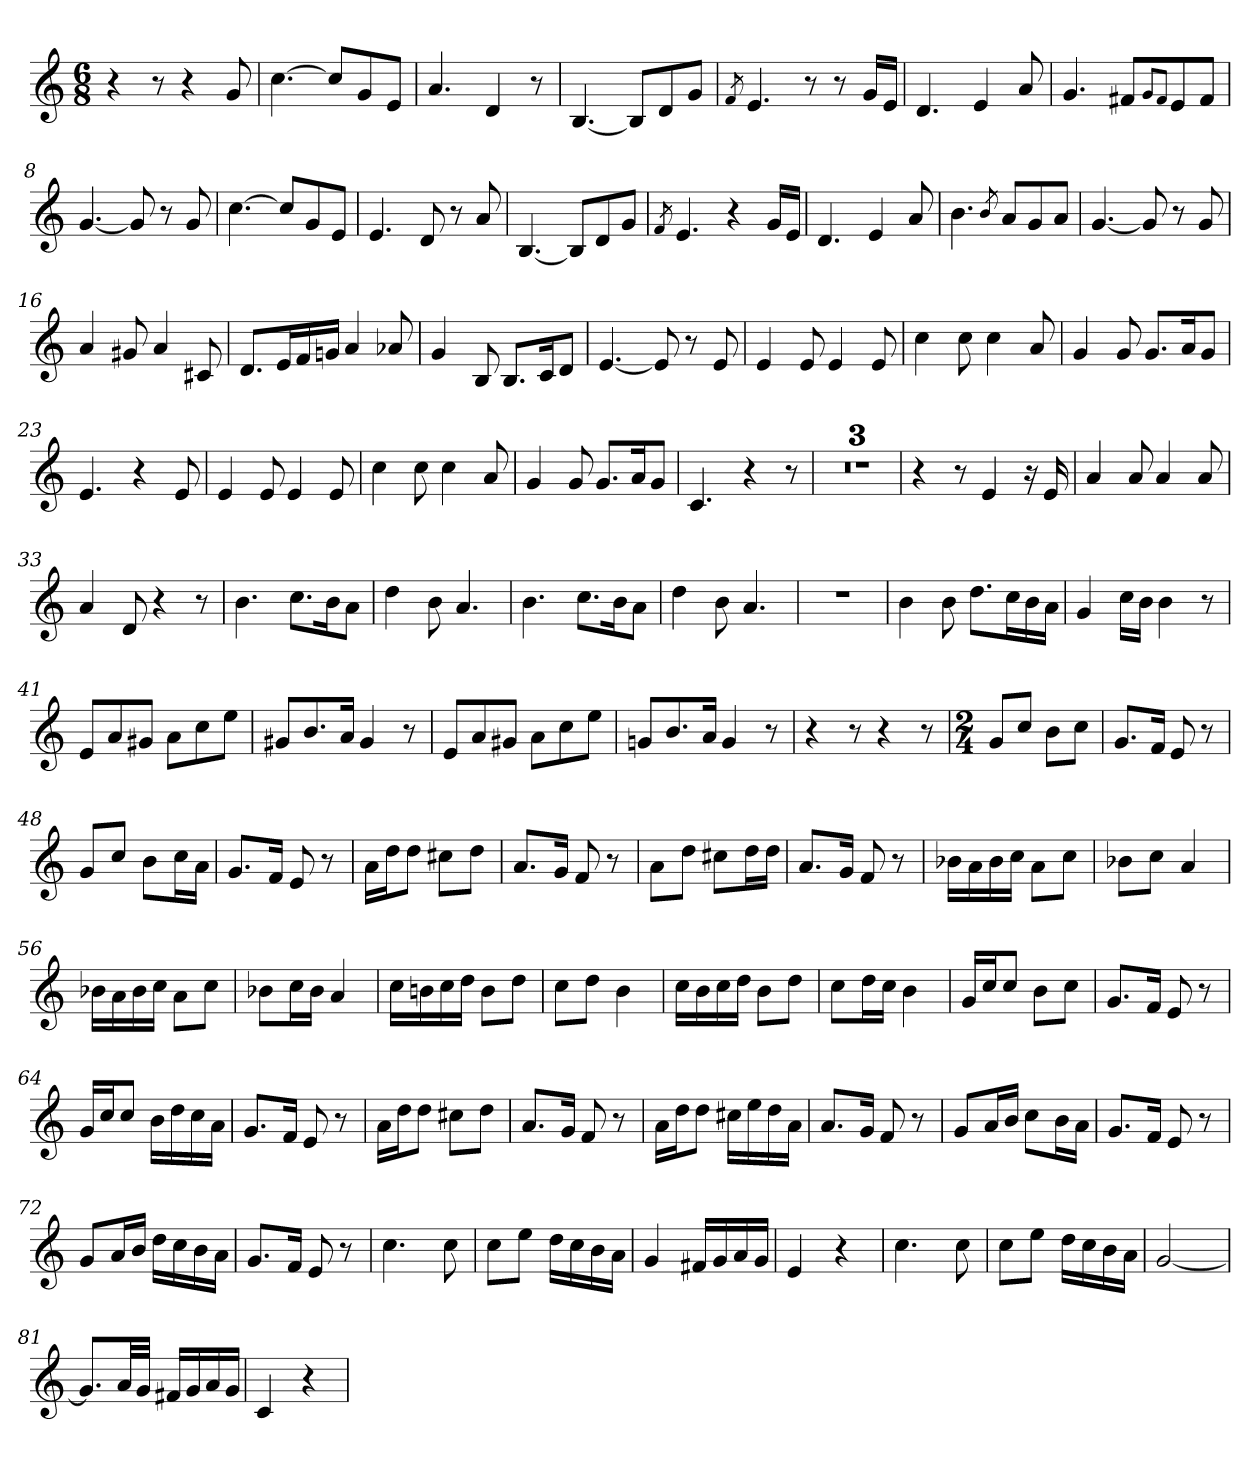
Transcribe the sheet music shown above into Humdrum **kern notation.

**kern
*part1
*staff1
*clefG2
*k[]
*M6/8
=1
4r
8r
4r
8g/
=2
[4.cc\
8cc/L]
8g/
8e/J
=3
4.a/
4d/
8r
=4
[4.B/
8B/L]
8d/
8g/J
=5
8qf/
4.e/
8r
8r
16g/LL
16e/JJ
=6
4.d/
4e/
8a/
=7
4.g/
8f#X/L
8qg/L
8qf#/J
8e/
8f#/J
=8
[4.g/
8g/]
8r
8g/
=9
[4.cc\
8cc/L]
8g/
8e/J
!!LO:LB:g=z
=10
4.e/
8d/
8r
8a/
=11
[4.B/
8B/L]
8d/
8g/J
=12
8qf/
4.e/
4r
16g/LL
16e/JJ
=13
4.d/
4e/
8a/
=14
4.b\
8qb/
8a/L
8g/
8a/J
=15
[4.g/
8g/]
8r
8g/
=16
4a/
8g#X/
4a/
8c#X/
=17
8.d/L
16e/L
16f/
16gn/JJ
4a/
8a-X/
!!LO:LB:g=z
=18
4g/
8B/
8.B/L
16c/K
8d/J
=19
[4.e/
8e/]
8r
8e/
=20
4e/
8e/
4e/
8e/
=21
4cc\
8cc\
4cc\
8a/
=22
4g/
8g/
8.g/L
16a/K
8g/J
=23
4.e/
4r
8e/
=24
4e/
8e/
4e/
8e/
=25
4cc\
8cc\
4cc\
8a/
!!LO:LB:g=z
=26
4g/
8g/
8.g/L
16a/K
8g/J
=27
4.c/
4r
8r
=28
2.r
=29
2.r
=30
2.r
=31
4r
8r
4e/
16r
16e/
=32
4a/
8a/
4a/
8a/
=33
4a/
8d/
4r
8r
=34
4.b\
8.cc\L
16b\K
8a\J
=35
4dd\
8b\
4.a/
=36
4.b\
8.cc\L
16b\K
8a\J
!!LO:LB:g=z
=37
4dd\
8b\
4.a/
=38
2.r
=39
4b\
8b\
8.dd\L
16cc\L
16b\
16a\JJ
=40
4g/
16cc\LL
16b\JJ
4b\
8r
=41
8e/L
8a/
8g#X/J
8a\L
8cc\
8ee\J
=42
8g#X/L
8.b/
16a/Jk
4g#/
8r
=43
8e/L
8a/
8g#X/J
8a\L
8cc\
8ee\J
=44
8gn/L
8.b/
16a/Jk
4g/
8r
!!LO:LB:g=z
=45
4r
8r
4r
8r
=46
*M2/4
8g/L
8cc/J
8b\L
8cc\J
=47
8.g/L
16f/Jk
8e/
8r
=48
8g/L
8cc/J
8b\L
16cc\L
16a\JJ
=49
8.g/L
16f/Jk
8e/
8r
=50
16a\LL
16dd\J
8dd\J
8cc#X\L
8dd\J
=51
8.a/L
16g/Jk
8f/
8r
=52
8a\L
8dd\J
8cc#X\L
16dd\L
16dd\JJ
=53
8.a/L
16g/Jk
8f/
8r
!!LO:LB:g=z
=54
16b-X\LL
16a\
16b-\
16cc\JJ
8a\L
8cc\J
=55
8b-X\L
8cc\J
4a/
=56
16b-X\LL
16a\
16b-\
16cc\JJ
8a\L
8cc\J
=57
8b-X\L
16cc\L
16b-\JJ
4a/
=58
16cc\LL
16bn\
16cc\
16dd\JJ
8b\L
8dd\J
=59
8cc\L
8dd\J
4b\
=60
16cc\LL
16b\
16cc\
16dd\JJ
8b\L
8dd\J
=61
8cc\L
16dd\L
16cc\JJ
4b\
=62
16g/LL
16cc/J
8cc/J
8b\L
8cc\J
!!LO:LB:g=z
=63
8.g/L
16f/Jk
8e/
8r
=64
16g/LL
16cc/J
8cc/J
16b\LL
16dd\
16cc\
16a\JJ
=65
8.g/L
16f/Jk
8e/
8r
=66
16a\LL
16dd\J
8dd\J
8cc#X\L
8dd\J
=67
8.a/L
16g/Jk
8f/
8r
=68
16a\LL
16dd\J
8dd\J
16cc#X\LL
16ee\
16dd\
16a\JJ
=69
8.a/L
16g/Jk
8f/
8r
=70
8g/L
16a/L
16b/JJ
8cc\L
16b\L
16a\JJ
!!LO:LB:g=z
=71
8.g/L
16f/Jk
8e/
8r
=72
8g/L
16a/L
16b/JJ
16dd\LL
16cc\
16b\
16a\JJ
=73
8.g/L
16f/Jk
8e/
8r
=74
4.cc\
8cc\
=75
8cc\L
8ee\J
16dd\LL
16cc\
16b\
16a\JJ
=76
4g/
16f#X/LL
16g/
16a/
16g/JJ
=77
4e/
4r
=78
4.cc\
8cc\
=79
8cc\L
8ee\J
16dd\LL
16cc\
16b\
16a\JJ
=80
[2g/
!!LO:LB:g=z
=81
8.g/L]
32a/LL
32g/JJJ
16f#X/LL
16g/
16a/
16g/JJ
=82
4c/
4r
=
*-
